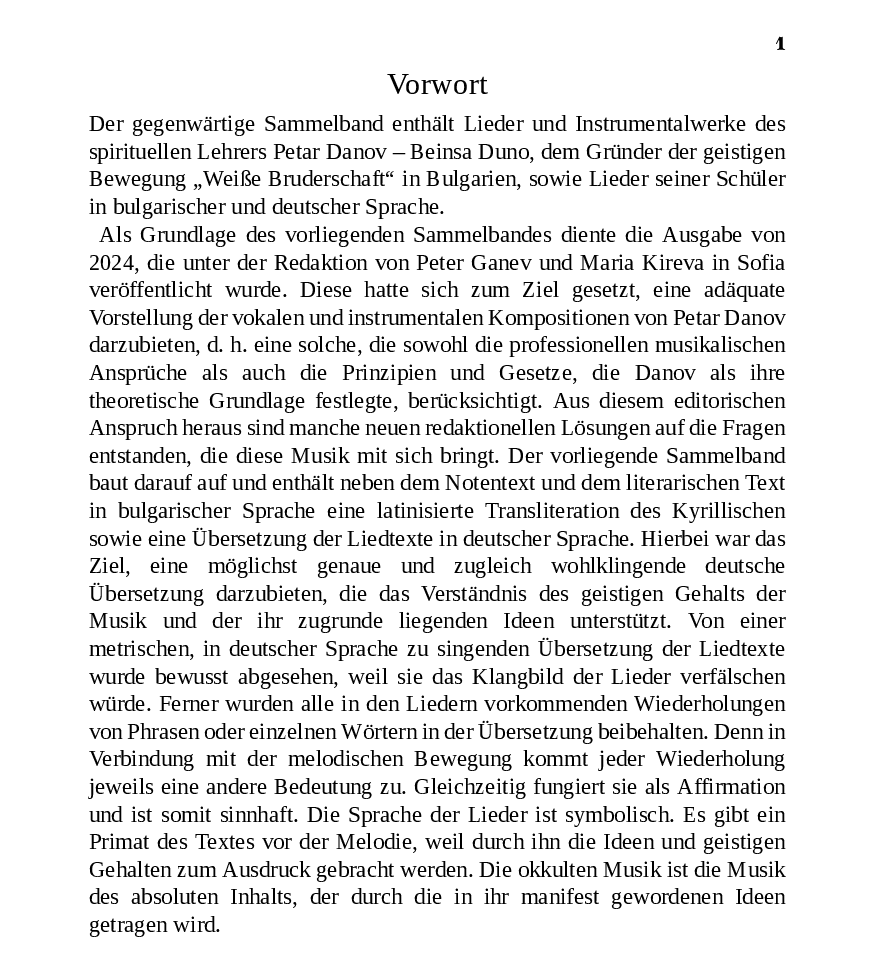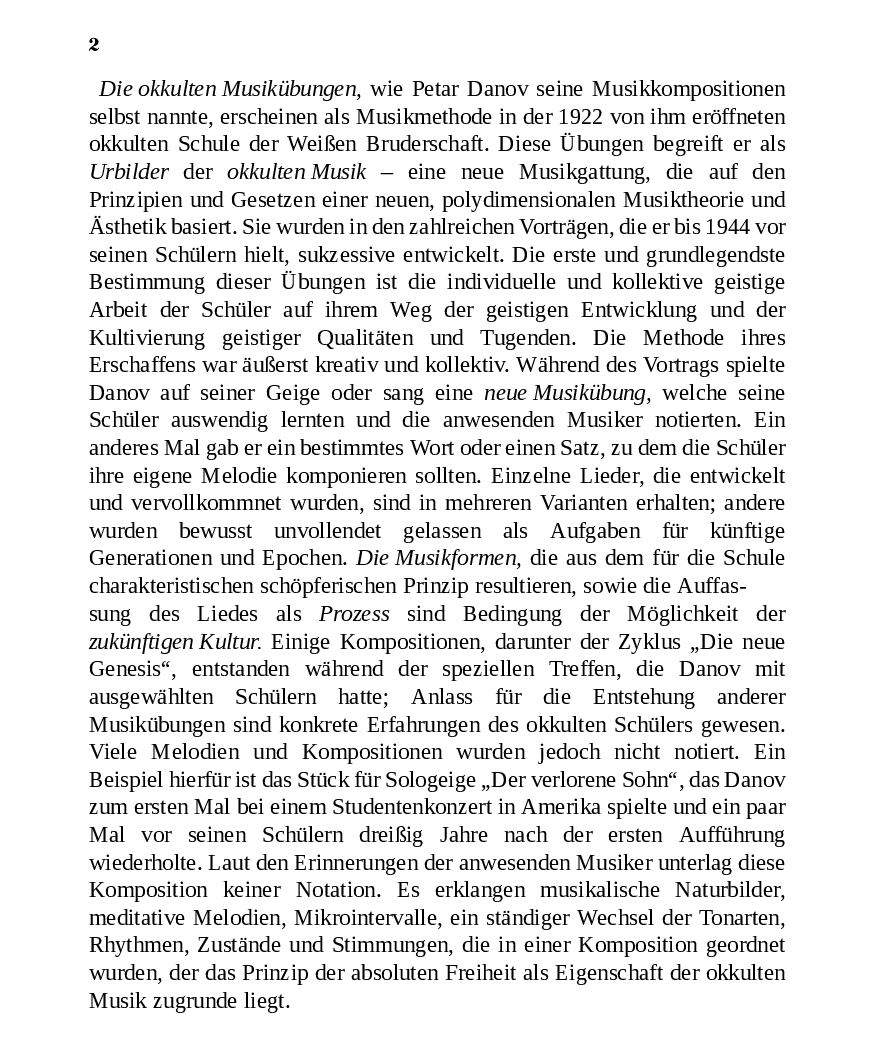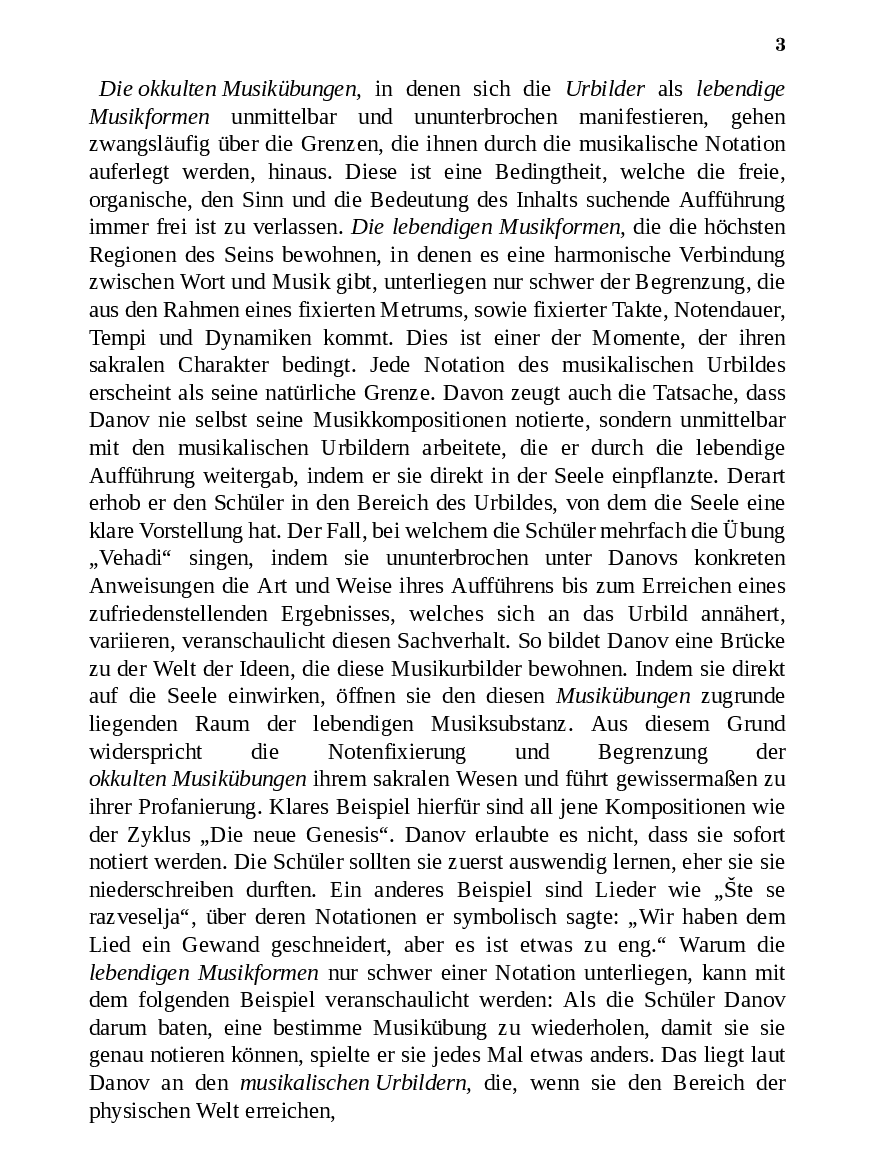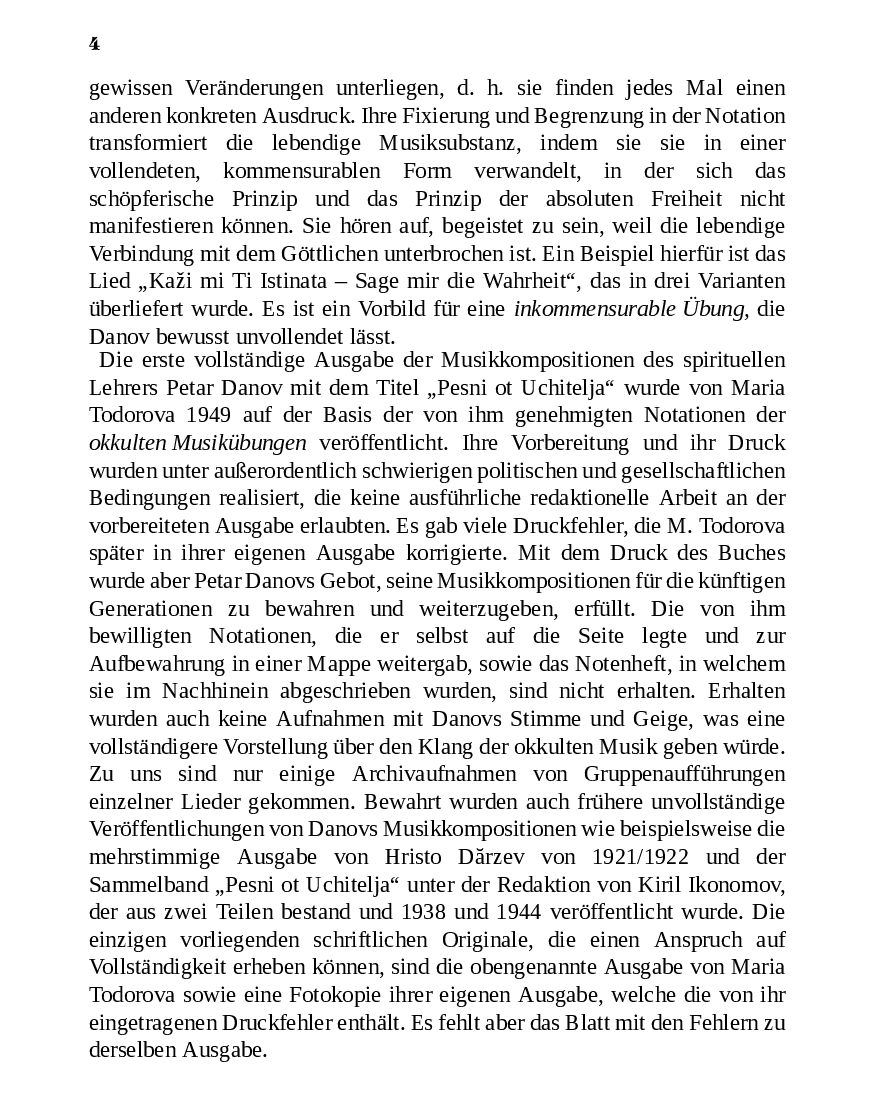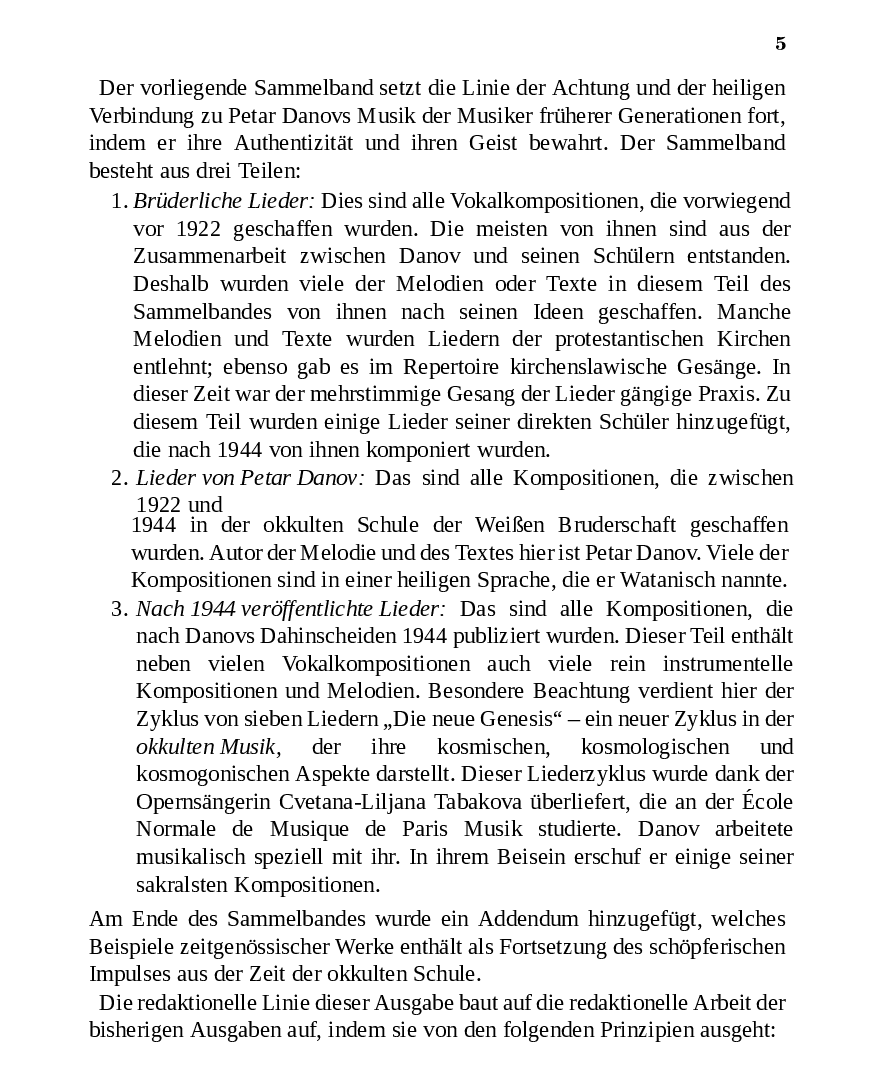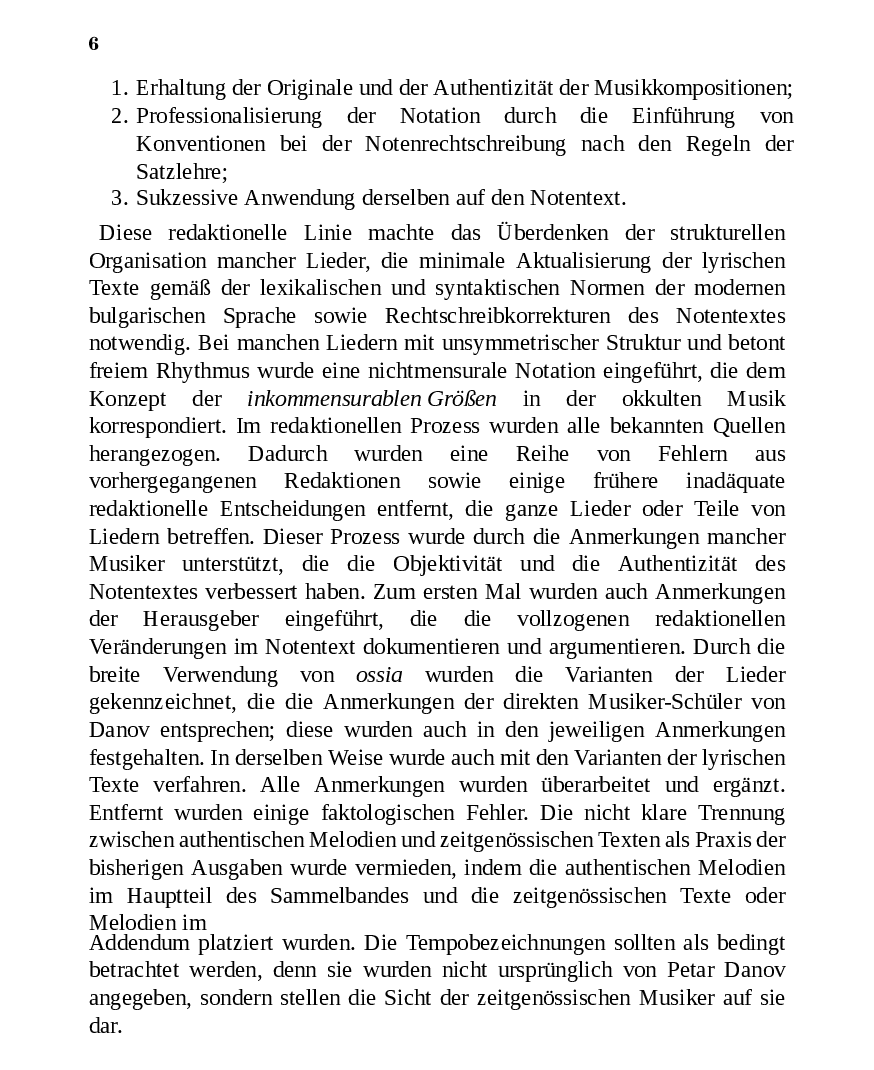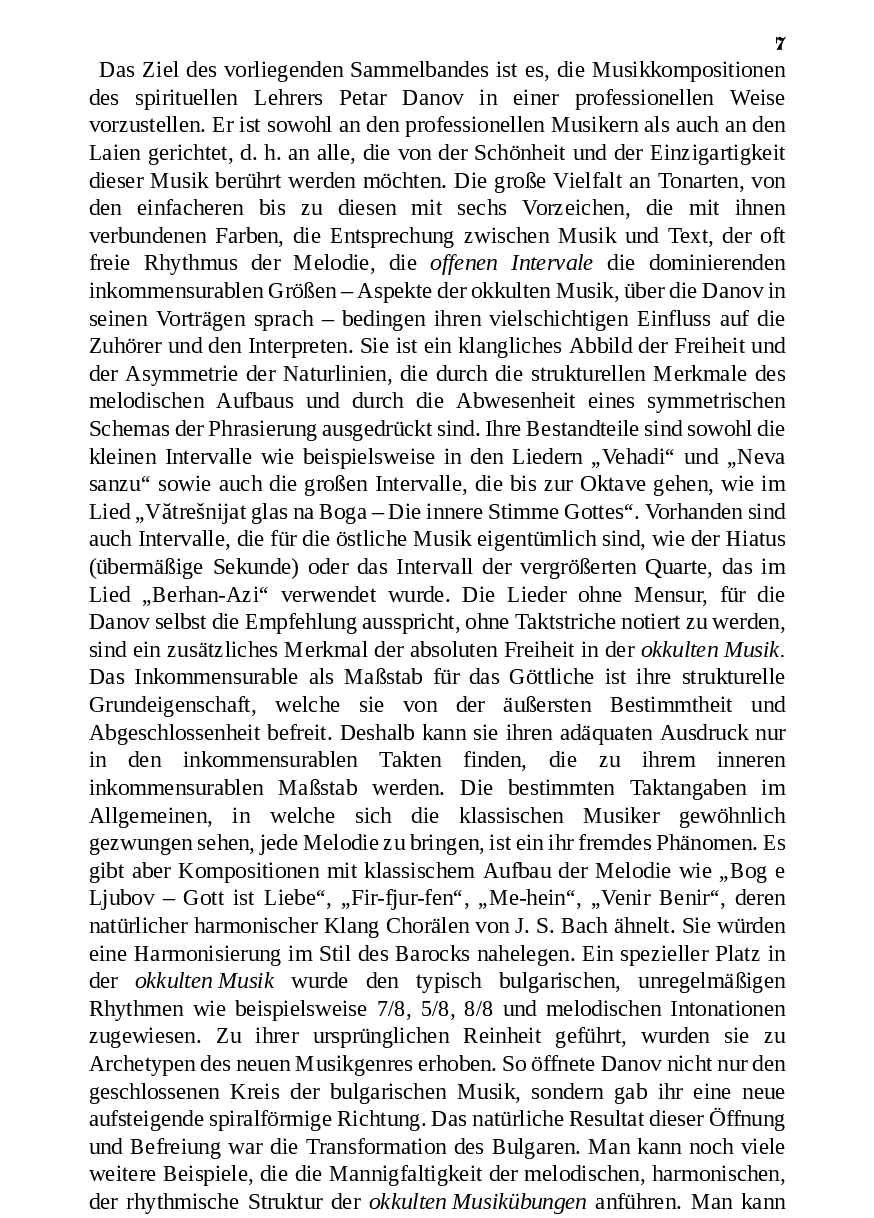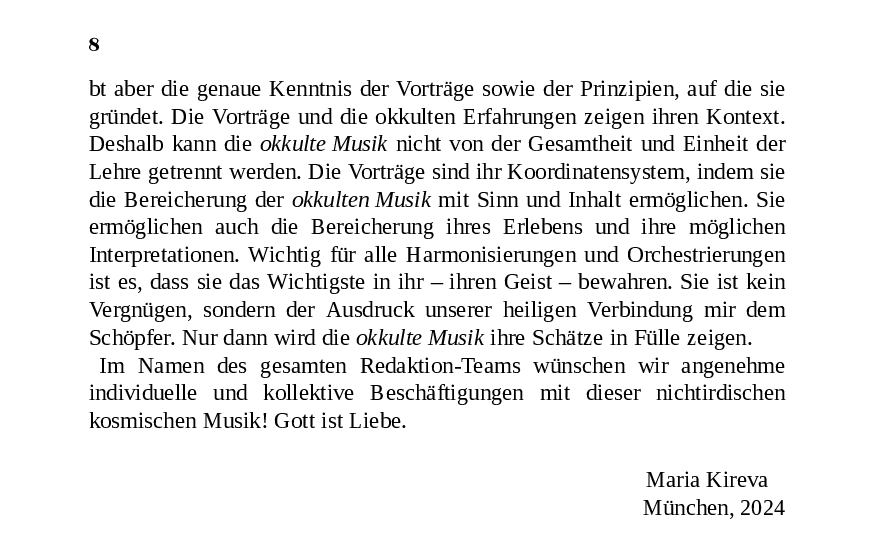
\version "2.24.4"

% include paper part and global functions
\include "include/globals.ily"

\bookpart {
  \paper {
    print-all-headers = ##t
    print-page-number = ##t
    print-first-page-number = ##t


    % put page numbers on the top and change the font style.
    oddHeaderMarkup = \markup
    \fill-line {
      ""
      \unless \on-first-page-of-part \fromproperty #'header:instrument
      \if \should-print-page-number \abs-fontsize #7 { \number \fromproperty #'page:page-number-string }
    }
    %% evenHeaderMarkup would inherit the value of
    %% oddHeaderMarkup if it were not defined here
    evenHeaderMarkup = \markup
    \fill-line {
      \if \should-print-page-number \abs-fontsize #7 { \number \fromproperty #'page:page-number-string }
      \unless \on-first-page-of-part \fromproperty #'header:instrument
      ""
    }

    oddFooterMarkup = \markup ""

    evenFooterMarkup = ""
    left-margin = 1.5\cm
    right-margin = 1.5\cm
    top-margin = 1\cm
    bottom-margin = 1.2\cm
    ragged-bottom = ##t % do not spread the staves to fill the whole vertical space
    top-markup-spacing.basic-distance = 8\mm % margin between page number and system for the first page
    top-system-spacing.basic-distance = 10\mm % margin between page number and system for the other pages

    % change distance between staves
    system-system-spacing =
    #'((basic-distance . 16)
       (minimum-distance . 6)
       (padding . 1)
       (stretchability . 12))
  }



  \tocItem \markup "Vorwort"
  \markup \abs-fontsize #15  { \fill-line {"Vorwort"} }



  \markup  \abs-fontsize #11  {
    \vspace #1.5 \override #'(baseline-skip . 3.8)
    \justify {

      Der gegenwärtige Sammelband enthält Lieder und Instrumentalwerke des spirituellen Lehrers Petar Danov – Beinsa Duno, dem Gründer der geistigen Bewegung „Weiße Bruderschaft“ in Bulgarien, sowie Lieder seiner Schüler in bulgarischer und deutscher Sprache.

    }
  }
  \markup  \abs-fontsize #11  {
    \vspace #0.9 \override #'(baseline-skip . 3.8)
    \justify {
      \hspace #1.5
      Als Grundlage des vorliegenden Sammelbandes diente die Ausgabe von 2024, die unter der Redaktion von Peter Ganev und Maria Kireva in Sofia veröffentlicht wurde. Diese hatte sich zum Ziel gesetzt, eine adäquate Vorstellung der vokalen und instrumentalen Kompositionen von Petar Danov darzubieten, d. h. eine solche, die sowohl die professionellen musikalischen Ansprüche als auch die Prinzipien und Gesetze, die Danov als ihre theoretische Grundlage festlegte, berücksichtigt. Aus diesem editorischen Anspruch heraus sind manche neuen redaktionellen Lösungen auf die Fragen entstanden, die diese Musik mit sich bringt. Der vorliegende Sammelband baut darauf auf und enthält neben dem Notentext und dem literarischen Text in bulgarischer Sprache eine latinisierte Transliteration des Kyrillischen sowie eine Übersetzung der Liedtexte in deutscher Sprache. Hierbei war das Ziel, eine möglichst genaue und zugleich wohlklingende deutsche Übersetzung darzubieten, die das Verständnis des geistigen Gehalts der Musik und der ihr zugrunde liegenden Ideen unterstützt. Von einer metrischen, in deutscher Sprache zu singenden Übersetzung der Liedtexte wurde bewusst abgesehen, weil sie das Klangbild der Lieder verfälschen würde. Ferner wurden alle in den Liedern vorkommenden Wiederholungen von Phrasen oder einzelnen Wörtern in der Übersetzung beibehalten. Denn in Verbindung mit der melodischen Bewegung kommt jeder Wiederholung jeweils eine andere Bedeutung zu. Gleichzeitig fungiert sie als Affirmation und ist somit sinnhaft. Die Sprache der Lieder ist symbolisch. Es gibt ein Primat des Textes vor der Melodie, weil durch ihn die Ideen und geistigen Gehalten zum Ausdruck gebracht werden. Die okkulten Musik ist die Musik des absoluten Inhalts, der durch die in ihr manifest gewordenen Ideen getragen wird.

    }
  }

  \markup  \abs-fontsize #11  {
    \vspace #0.9 \override #'(baseline-skip . 3.8)
    \justify {
      \hspace #1.5

      \italic"Die okkulten Musikübungen," wie Petar Danov seine Musikkompositionen selbst nannte, erscheinen als Musikmethode in der 1922 von ihm eröffneten okkulten Schule der Weißen Bruderschaft. Diese Übungen begreift er als \italic"Urbilder" der \italic"okkulten Musik" – eine neue Musikgattung, die auf den Prinzipien und Gesetzen einer neuen, polydimensionalen Musiktheorie und Ästhetik basiert. Sie wurden in den zahlreichen Vorträgen, die er bis 1944 vor seinen Schülern hielt, sukzessive entwickelt. Die erste und grundlegendste Bestimmung dieser Übungen ist die individuelle und kollektive geistige Arbeit der Schüler auf ihrem Weg der geistigen Entwicklung und der Kultivierung geistiger Qualitäten und Tugenden. Die Methode ihres Erschaffens war äußerst kreativ und kollektiv. Während des Vortrags spielte Danov auf seiner Geige oder sang eine \italic"neue Musikübung," welche seine Schüler auswendig lernten und die anwesenden Musiker notierten. Ein anderes Mal gab er ein bestimmtes Wort oder einen Satz, zu dem die Schüler ihre eigene Melodie komponieren sollten. Einzelne Lieder, die entwickelt und vervollkommnet wurden, sind in mehreren Varianten erhalten; andere wurden bewusst unvollendet gelassen als Aufgaben für künftige Generationen und Epochen. \italic"Die Musikformen," die aus dem für die Schule charakteristischen schöpferischen Prinzip resultieren, sowie die Auffas-

    }
  }

  \markup  \abs-fontsize #11  {
    \vspace #0.9 \override #'(baseline-skip . 3.8)
    \justify {
      sung des Liedes als \italic"Prozess" sind Bedingung der Möglichkeit der \italic"zukünftigen Kultur." Einige Kompositionen, darunter der Zyklus „Die neue Genesis“, entstanden während der speziellen Treffen, die Danov mit ausgewählten Schülern hatte; Anlass für die Entstehung anderer Musikübungen sind konkrete Erfahrungen des okkulten Schülers gewesen. Viele Melodien und Kompositionen wurden jedoch nicht notiert.
      Ein Beispiel hierfür ist das Stück für Sologeige „Der verlorene Sohn“, das Danov zum ersten Mal bei einem Studentenkonzert in Amerika spielte und ein paar Mal vor seinen Schülern dreißig Jahre nach der ersten Aufführung wiederholte.
      Laut den Erinnerungen der anwesenden Musiker unterlag diese Komposition keiner Notation. Es erklangen musikalische Naturbilder, meditative Melodien, Mikrointervalle, ein ständiger Wechsel der Tonarten, Rhythmen, Zustände und Stimmungen, die in einer Komposition geordnet wurden, der das Prinzip der absoluten Freiheit als Eigenschaft der okkulten Musik zugrunde liegt.
    }
  }




  \markup  \abs-fontsize #11  {
    \vspace #0.9 \override #'(baseline-skip . 3.8)
    \justify {

      \hspace #1.5 \italic"Die okkulten Musikübungen," in denen sich die \italic"Urbilder" als \italic"lebendige" \italic"Musikformen" unmittelbar und ununterbrochen manifestieren, gehen zwangsläufig über die Grenzen, die ihnen durch die musikalische Notation auferlegt werden, hinaus. Diese ist eine Bedingtheit, welche die freie, organische, den Sinn und die Bedeutung des Inhalts suchende Aufführung immer frei ist zu verlassen. \italic"Die" \italic"lebendigen" \italic"Musikformen," die die höchsten Regionen des Seins bewohnen, in denen es eine harmonische Verbindung zwischen Wort und Musik gibt, unterliegen nur schwer der Begrenzung, die aus den Rahmen eines fixierten Metrums, sowie fixierter Takte, Notendauer, Tempi und Dynamiken kommt. Dies ist einer der Momente, der ihren sakralen Charakter bedingt. Jede Notation des musikalischen Urbildes erscheint als seine natürliche Grenze. Davon zeugt auch die Tatsache, dass Danov nie selbst seine Musikkompositionen notierte, sondern unmittelbar mit den musikalischen Urbildern arbeitete, die er durch die lebendige Aufführung weitergab, indem er sie direkt in der Seele einpflanzte. Derart erhob er den Schüler in den Bereich des Urbildes, von dem die Seele eine klare Vorstellung hat. Der Fall, bei welchem die Schüler mehrfach die Übung „Vehadi“ singen, indem sie ununterbrochen unter Danovs konkreten Anweisungen die Art und Weise ihres Aufführens bis zum Erreichen eines zufriedenstellenden Ergebnisses, welches sich an das Urbild annähert, variieren, veranschaulicht diesen Sachverhalt. So bildet Danov eine Brücke zu der Welt der Ideen, die diese Musikurbilder bewohnen. Indem sie direkt auf die Seele einwirken, öffnen sie den diesen \italic"Musikübungen" zugrunde liegenden Raum der lebendigen Musiksubstanz. Aus diesem Grund widerspricht die Notenfixierung und Begrenzung der \italic"okkulten Musikübungen" ihrem sakralen Wesen und führt gewissermaßen zu ihrer Profanierung. Klares Beispiel hierfür sind all jene Kompositionen wie der Zyklus „Die neue Genesis“. Danov erlaubte es nicht, dass sie sofort notiert werden. Die Schüler sollten sie zuerst auswendig lernen, eher sie sie niederschreiben durften. Ein anderes Beispiel sind Lieder wie „Šte se razveselja“, über deren Notationen er symbolisch sagte: „Wir haben dem Lied ein Gewand geschneidert, aber es ist etwas zu eng.“ Warum die \italic"lebendigen" \italic"Musikformen" nur schwer einer Notation unterliegen, kann mit dem folgenden Beispiel veranschaulicht werden: Als die Schüler Danov darum baten, eine bestimme Musikübung zu wiederholen, damit sie sie genau notieren können, spielte er sie jedes Mal etwas anders. Das liegt laut Danov an den \italic"musikalischen Urbildern," die, wenn sie den Bereich der physischen Welt erreichen,

    }
  }

  \markup  \abs-fontsize #11  {
    \override #'(baseline-skip . 3.8)
    \justify {


      gewissen Veränderungen unterliegen, d. h. sie finden jedes Mal einen anderen konkreten Ausdruck. Ihre Fixierung und Begrenzung in der Notation transformiert die lebendige Musiksubstanz, indem sie sie in einer vollendeten, kommensurablen Form verwandelt, in der sich das schöpferische Prinzip und das Prinzip der absoluten Freiheit nicht manifestieren können. Sie hören auf, begeistet zu sein, weil die lebendige Verbindung mit dem Göttlichen unterbrochen ist. Ein Beispiel hierfür ist das Lied „Kaži mi Ti Istinata – Sage mir die Wahrheit“, das in drei Varianten überliefert wurde. Es ist ein Vorbild für eine \italic"inkommensurable Übung," die Danov bewusst unvollendet lässt.
    }
  }


  \markup  \abs-fontsize #11  {
    \vspace #0.9 \override #'(baseline-skip . 3.8)
    \justify {
      \hspace #1.5

      Die erste vollständige Ausgabe der Musikkompositionen des spirituellen Lehrers Petar Danov mit dem Titel „Pesni ot Uchitelja“ wurde von Maria Todorova 1949 auf der Basis der von ihm genehmigten Notationen der \italic"okkulten Musikübungen" veröffentlicht. Ihre Vorbereitung und ihr Druck wurden unter außerordentlich schwierigen politischen und gesellschaftlichen Bedingungen realisiert, die keine ausführliche redaktionelle Arbeit an der vorbereiteten Ausgabe erlaubten. Es gab viele Druckfehler, die M. Todorova später in ihrer eigenen Ausgabe korrigierte. Mit dem Druck des Buches wurde aber Petar Danovs Gebot, seine Musikkompositionen für die künftigen Generationen zu bewahren und weiterzugeben, erfüllt. Die von ihm bewilligten Notationen, die er selbst auf die Seite legte und zur Aufbewahrung in einer Mappe weitergab, sowie das Notenheft, in welchem sie im Nachhinein abgeschrieben wurden, sind nicht erhalten. Erhalten wurden auch keine Aufnahmen mit Danovs Stimme und Geige, was eine vollständigere Vorstellung über den Klang der okkulten Musik geben würde. Zu uns sind nur einige Archivaufnahmen von Gruppenaufführungen einzelner Lieder gekommen. Bewahrt wurden auch frühere unvollständige Veröffentlichungen von Danovs Musikkompositionen wie beispielsweise die mehrstimmige Ausgabe von Hristo Dărzev von 1921/1922 und der Sammelband „Pesni ot Uchitelja“ unter der Redaktion von Kiril Ikonomov, der aus zwei Teilen bestand und 1938 und 1944 veröffentlicht wurde. Die einzigen vorliegenden schriftlichen Originale, die einen Anspruch auf Vollständigkeit erheben können, sind die obengenannte Ausgabe von Maria Todorova sowie eine Fotokopie ihrer eigenen Ausgabe, welche die von ihr eingetragenen Druckfehler enthält. Es fehlt aber das Blatt mit den Fehlern zu derselben Ausgabe.

    }
  }

  \markup  \abs-fontsize #11  {
    \vspace #0.9 \override #'(baseline-skip . 3.8)
    \justify {
      \hspace #1.5

      Der vorliegende Sammelband setzt die Linie der Achtung und der heiligen Verbindung zu Petar Danovs Musik der Musiker früherer Generationen fort, indem er ihre Authentizität und ihren Geist bewahrt. Der Sammelband besteht aus drei Teilen:
    }
  }

  \markup \override #'(line-width . 90.5) \abs-fontsize #11  {
    \override #'(baseline-skip . 3.8) \vspace #1.2 \column {
      "    1."
    }
    \hspace #0.1
    \override #'(baseline-skip . 3.8) \column {
      \justify {
        \italic"Brüderliche Lieder:" Dies sind alle Vokalkompositionen, die vorwiegend vor 1922 geschaffen wurden. Die meisten von ihnen sind aus der Zusammenarbeit zwischen Danov und seinen Schülern entstanden. Deshalb wurden viele der Melodien oder Texte in diesem Teil des Sammelbandes von ihnen nach seinen Ideen geschaffen. Manche Melodien und Texte wurden Liedern der protestantischen Kirchen entlehnt; ebenso gab es im Repertoire kirchenslawische Gesänge. In dieser Zeit war der mehrstimmige Gesang der Lieder gängige Praxis. Zu diesem Teil wurden einige Lieder seiner direkten Schüler hinzugefügt, die nach 1944 von ihnen komponiert wurden.

      }
    }
  }


  \markup \override #'(line-width . 90.5) \abs-fontsize #11   {
    \override #'(baseline-skip . 3.8) \vspace #0.9 \column {
      "    2."
    }
    \hspace #0.5
    \override #'(baseline-skip . 3.8) \column {
      \justify {
        \italic"Lieder von Petar Danov:" Das sind alle Kompositionen, die zwischen 1922 und

      }
    }
  }

  \markup \override #'(line-width . 90.5) \abs-fontsize #11   {
    \override #'(baseline-skip . 3.8) \column {
      "      "
    }
    \hspace #0.5
    \override #'(baseline-skip . 3.8) \column {
      \justify {
        1944 in der okkulten Schule der Weißen Bruderschaft geschaffen wurden.
        Autor der Melodie und des Textes hier ist Petar Danov. Viele der Kompositionen sind in einer heiligen Sprache, die er Watanisch nannte.

      }
    }
  }

  \markup \override #'(line-width . 90.5) \abs-fontsize #11   {
    \override #'(baseline-skip . 3.8) \vspace #0.9 \column {
      "    3."
    }
    \hspace #0.5
    \override #'(baseline-skip . 3.8) \column {
      \justify {

        \italic"Nach 1944 veröffentlichte Lieder:" Das sind alle Kompositionen, die nach Danovs Dahinscheiden 1944 publiziert wurden. Dieser Teil enthält neben vielen Vokalkompositionen auch viele rein instrumentelle Kompositionen und Melodien. Besondere Beachtung verdient hier der Zyklus von sieben Liedern „Die neue Genesis“ – ein neuer Zyklus in der \italic"okkulten Musik," der ihre kosmischen, kosmologischen und kosmogonischen Aspekte darstellt. Dieser Liederzyklus wurde dank der Opernsängerin Cvetana-Liljana Tabakova überliefert, die an der École Normale de Musique de Paris Musik studierte. Danov arbeitete musikalisch speziell mit ihr. In ihrem Beisein erschuf er einige seiner sakralsten Kompositionen.


      }
    }
  }


  \markup  \abs-fontsize #11  {
    \vspace #1.2 \override #'(baseline-skip . 3.8)
    \justify {

      Am Ende des Sammelbandes wurde ein Addendum hinzugefügt, welches Beispiele zeitgenössischer Werke enthält als Fortsetzung des schöpferischen Impulses aus der Zeit der okkulten Schule.
    }
  }

  \markup  \abs-fontsize #11  {
    \vspace #0.9 \override #'(baseline-skip . 3.8)
    \justify {
      \hspace #1.5

      Die redaktionelle Linie dieser Ausgabe baut auf die redaktionelle Arbeit der bisherigen Ausgaben auf, indem sie von den folgenden Prinzipien ausgeht:

    }
  }

  \markup \override #'(line-width . 90.5) \abs-fontsize #11   {
    \override #'(baseline-skip . 3.8) \vspace #1.2 \column {
      "    1."
    }
    \hspace #0.5
    \override #'(baseline-skip . 3.8) \column {
      \justify {

        Erhaltung der Originale und der Authentizität der Musikkompositionen;

      }
    }
  }

  \markup \override #'(line-width . 90.5) \abs-fontsize #11  {
    \override #'(baseline-skip . 3.8) \vspace #0.9 \column {
      "    2."
    }
    \hspace #0.5
    \override #'(baseline-skip . 3.8) \column {
      \justify {
        Professionalisierung der Notation durch die Einführung von Konventionen bei der Notenrechtschreibung nach den Regeln der Satzlehre;

      }
    }
  }

  \markup \override #'(line-width . 90.5) \abs-fontsize #11   {
    \override #'(baseline-skip . 3.8) \vspace #0.9 \column {
      "    3."
    }
    \hspace #0.5
    \override #'(baseline-skip . 3.8) \column {
      \justify {
        Sukzessive Anwendung derselben auf den Notentext.

      }
    }
  }

  \markup  \abs-fontsize #11  {
    \vspace #1.2 \override #'(baseline-skip . 3.8)
    \justify {
      \hspace #1.5

      Diese redaktionelle Linie machte das Überdenken der strukturellen Organisation mancher Lieder, die minimale Aktualisierung der lyrischen Texte gemäß der lexikalischen und syntaktischen Normen der modernen bulgarischen Sprache sowie Rechtschreibkorrekturen des Notentextes notwendig. Bei manchen Liedern mit unsymmetrischer Struktur und betont freiem Rhythmus wurde eine nichtmensurale Notation eingeführt, die dem Konzept der \italic"inkommensurablen Größen" in der okkulten Musik korrespondiert. Im redaktionellen Prozess wurden alle bekannten Quellen herangezogen. Dadurch wurden eine Reihe von Fehlern aus vorhergegangenen Redaktionen sowie einige frühere inadäquate redaktionelle Entscheidungen entfernt, die ganze Lieder oder Teile von Liedern betreffen. Dieser Prozess wurde durch die Anmerkungen mancher Musiker unterstützt, die die Objektivität und die Authentizität des Notentextes verbessert haben. Zum ersten Mal wurden auch Anmerkungen der Herausgeber eingeführt, die die vollzogenen redaktionellen Veränderungen im Notentext dokumentieren und argumentieren. Durch die breite Verwendung von \italic"ossia" wurden die Varianten der Lieder gekennzeichnet, die die Anmerkungen der direkten Musiker-Schüler von Danov entsprechen; diese wurden auch in den jeweiligen Anmerkungen festgehalten. In derselben Weise wurde auch mit den Varianten der lyrischen Texte verfahren. Alle Anmerkungen wurden überarbeitet und ergänzt. Entfernt wurden einige faktologischen Fehler. Die nicht klare Trennung zwischen authentischen Melodien und zeitgenössischen Texten als Praxis der bisherigen Ausgaben wurde vermieden, indem die authentischen Melodien im Hauptteil des Sammelbandes und die zeitgenössischen  Texte oder Melodien im

    }
  }

  \markup  \abs-fontsize #11  {
    \override #'(baseline-skip . 3.8)
    \justify {
      Addendum platziert wurden. Die Tempobezeichnungen sollten als bedingt betrachtet werden, denn sie wurden nicht ursprünglich von Petar Danov angegeben, sondern stellen die Sicht der zeitgenössischen Musiker auf sie dar.
    }
  }

  \markup  \abs-fontsize #11  {
    \vspace #0.9 \override #'(baseline-skip . 3.8)
    \justify {
      \hspace #1.5

      Das Ziel des vorliegenden Sammelbandes ist es, die Musikkompositionen des spirituellen Lehrers Petar Danov in einer professionellen Weise vorzustellen. Er ist sowohl an den professionellen Musikern als auch an den Laien gerichtet, d. h. an alle, die von der Schönheit und der Einzigartigkeit dieser Musik berührt werden möchten. Die große Vielfalt an Tonarten, von den einfacheren bis zu diesen mit sechs Vorzeichen, die mit ihnen verbundenen Farben, die Entsprechung zwischen Musik und Text, der oft freie Rhythmus der Melodie, die \italic"offenen" \italic"Intervale" die dominierenden inkommensurablen Größen – Aspekte der okkulten Musik, über die Danov in seinen Vorträgen sprach – bedingen ihren vielschichtigen Einfluss auf die Zuhörer und den Interpreten. Sie ist ein klangliches Abbild der Freiheit und der Asymmetrie der Naturlinien, die durch die strukturellen Merkmale des melodischen Aufbaus und durch die Abwesenheit eines symmetrischen Schemas der Phrasierung ausgedrückt sind. Ihre Bestandteile sind sowohl die kleinen Intervalle wie beispielsweise in den Liedern „Vehadi“ und „Neva sanzu“ sowie auch die großen Intervalle, die bis zur Oktave gehen, wie im Lied „Vătrešnijat glas na Boga – Die innere Stimme Gottes“. Vorhanden sind auch Intervalle, die für die östliche Musik eigentümlich sind, wie der Hiatus (übermäßige Sekunde) oder das Intervall der vergrößerten Quarte, das im Lied „Berhan-Azi“ verwendet wurde. Die Lieder ohne Mensur, für die Danov selbst die Empfehlung ausspricht, ohne Taktstriche notiert zu werden, sind ein zusätzliches Merkmal der absoluten Freiheit in der \italic"okkulten Musik." Das Inkommensurable als Maßstab für das Göttliche ist ihre strukturelle Grundeigenschaft, welche sie von der äußersten Bestimmtheit und Abgeschlossenheit befreit. Deshalb kann sie ihren adäquaten Ausdruck nur in den inkommensurablen Takten finden, die zu ihrem inneren inkommensurablen Maßstab werden. Die bestimmten Taktangaben im Allgemeinen, in welche sich die klassischen Musiker gewöhnlich gezwungen sehen, jede Melodie zu bringen, ist ein ihr fremdes Phänomen. Es gibt aber Kompositionen mit klassischem Aufbau der Melodie wie „Bog e Ljubov – Gott ist Liebe“, „Fir-fjur-fen“, „Me-hein“, „Venir Benir“, deren natürlicher harmonischer Klang Chorälen von J. S. Bach ähnelt. Sie würden eine Harmonisierung im Stil des Barocks nahelegen. Ein spezieller Platz in der \italic"okkulten Musik" wurde den typisch bulgarischen, unregelmäßigen Rhythmen wie beispielsweise 7/8, 5/8, 8/8 und melodischen Intonationen zugewiesen. Zu ihrer ursprünglichen Reinheit geführt, wurden sie zu Archetypen des neuen Musikgenres erhoben. So öffnete Danov nicht nur den geschlossenen Kreis der bulgarischen Musik, sondern gab ihr eine neue aufsteigende spiralförmige Richtung. Das natürliche Resultat dieser Öffnung und Befreiung war die Transformation des Bulgaren. Man kann noch viele weitere Beispiele, die die Mannigfaltigkeit der melodischen, harmonischen, der rhythmische Struktur der \italic"okkulten Musikübungen" anführen. Man kann auch viele weitere Fragen stellen, die ihre spezifischen Eigenschaften betreffen.  Dies wäre eine geeignete Aufgabe für eine weiterreichende Untersuchung über die \italic"okkulte Musik," welche die in ihr verborgen liegenden Schlüssel und Codes entdecken und erforschen würde.  Bedingung der Möglichkeit des wahren Verständnisses und der adäquaten Interpretation der  \italic"okkulten Musik"  blei-
    }
  }

  \markup  \abs-fontsize #11  {
    \vspace #0.9 \override #'(baseline-skip . 3.8)
    \justify {
      bt aber die genaue Kenntnis der Vorträge sowie der Prinzipien,
      auf die sie gründet. Die Vorträge und die okkulten Erfahrungen  zeigen ihren Kontext. Deshalb kann die \italic"okkulte Musik" nicht von der Gesamtheit und Einheit der Lehre getrennt werden. Die Vorträge sind ihr Koordinatensystem, indem sie die Bereicherung der \italic"okkulten Musik" mit Sinn und Inhalt ermöglichen. Sie ermöglichen auch die Bereicherung ihres Erlebens und ihre möglichen Interpretationen. Wichtig für alle Harmonisierungen und Orchestrierungen ist es, dass sie das Wichtigste in ihr – ihren Geist – bewahren. Sie ist kein Vergnügen, sondern der Ausdruck unserer heiligen Verbindung mir dem Schöpfer. Nur dann wird die \italic"okkulte Musik" ihre Schätze in Fülle zeigen.
    }
  }


  \markup  \abs-fontsize #11  {
    \vspace #0.9 \override #'(baseline-skip . 3.8)
    \justify {

      \hspace #1.5 Im Namen des gesamten Redaktion-Teams wünschen wir angenehme individuelle und kollektive Beschäftigungen mit dieser nichtirdischen kosmischen Musik! Gott ist Liebe.

    }
  }


  \markup \abs-fontsize #11  \raise #0 \override #'(baseline-skip . 3.8) {
    \column {
      \line {"  "}
      \line {"  "}
      %\fill-line { "" ""  \italic {"Петър Ганев, София    "} }
      \fill-line { "" ""  {"Maria Kireva   "} }
      \fill-line { "" ""  {"München, 2024"} }
    }
  }



} % bookpart

% Più mosso
% „Weiße Bruderschaft“
